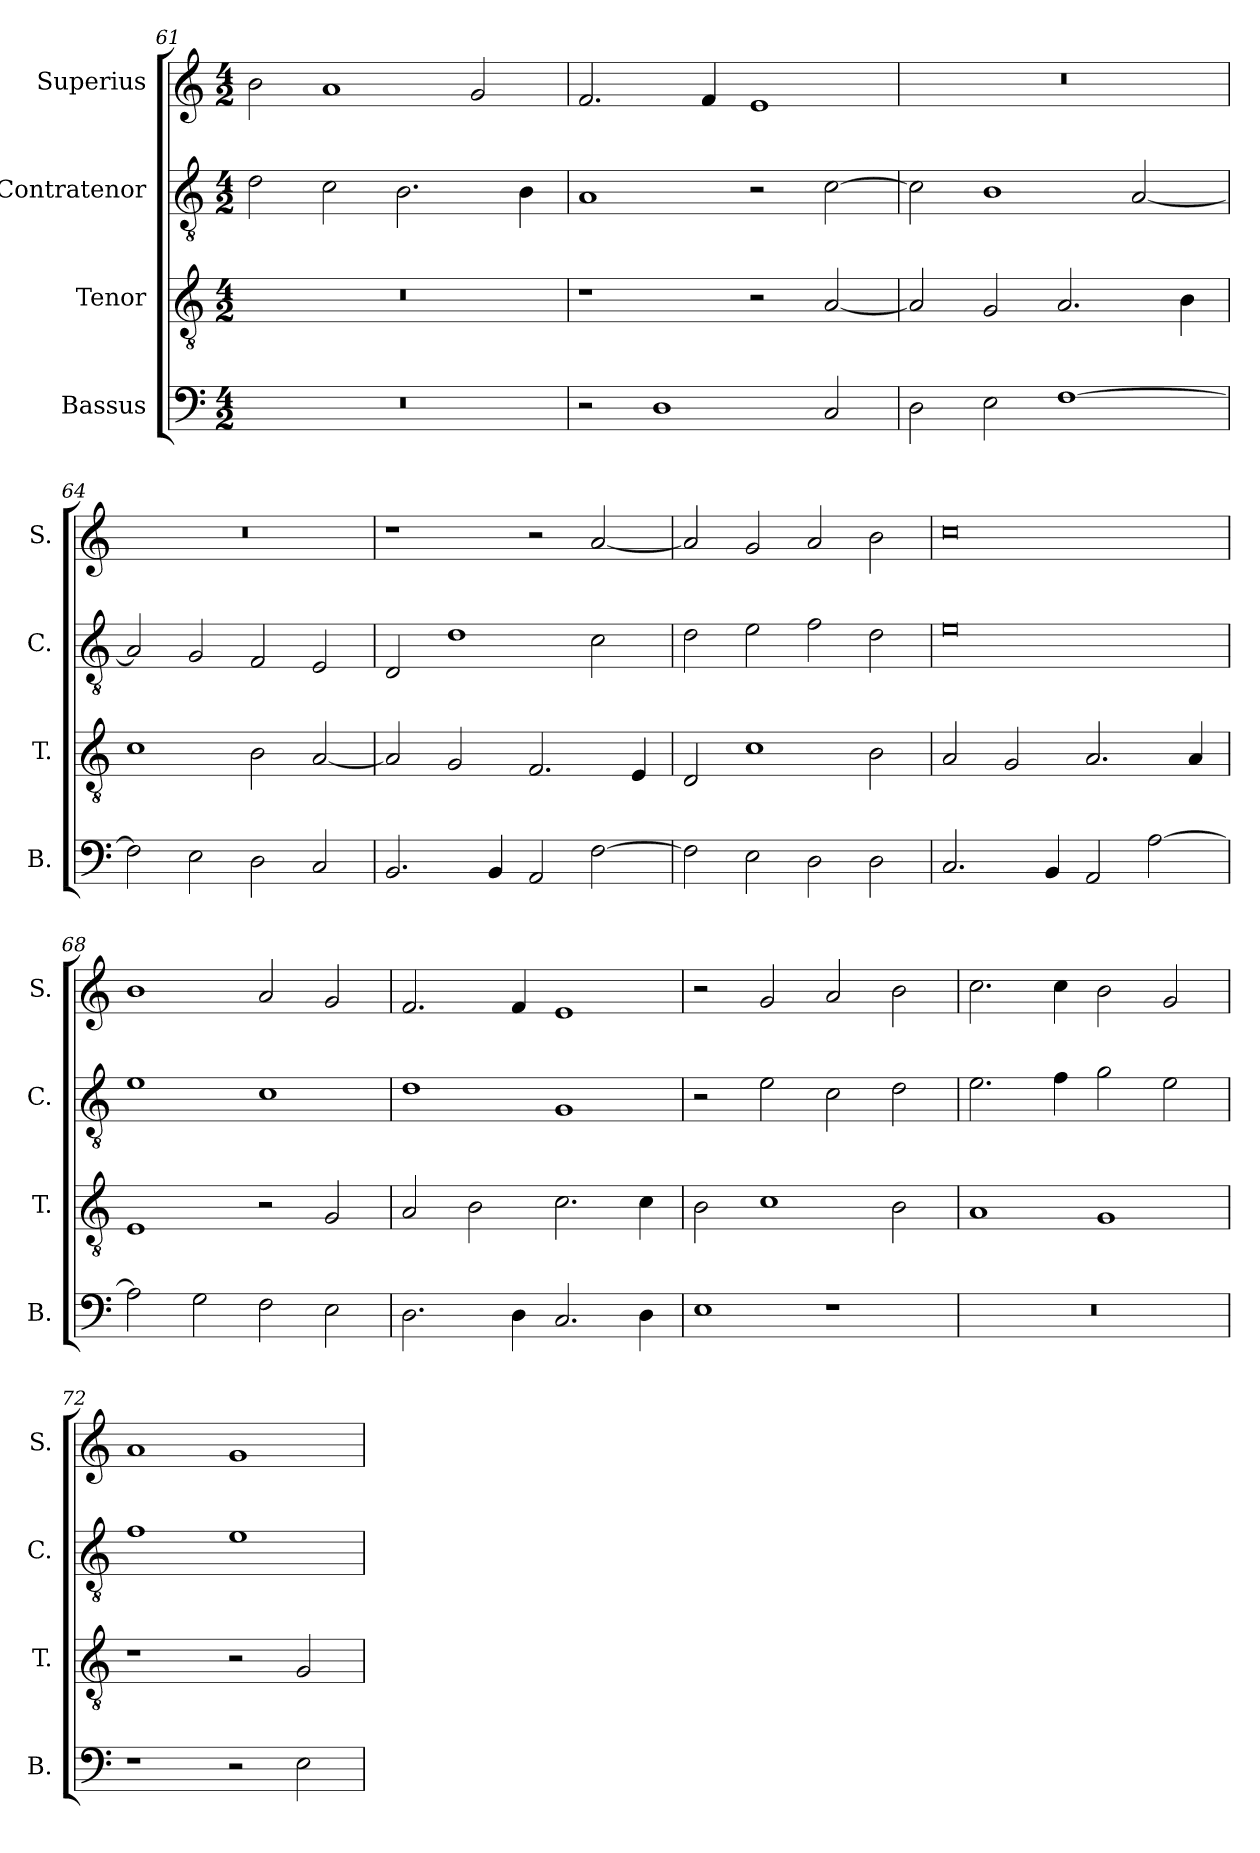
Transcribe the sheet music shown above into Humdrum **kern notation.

**kern	**kern	**kern	**kern
*part4	*part3	*part2	*part1
*staff4	*staff3	*staff2	*staff1
*I"Bassus	*I"Tenor	*I"Contratenor	*I"Superius
*I'B.	*I'T.	*I'C.	*I'S.
!!LO:PB:g=z
*clefF4	*clefGv2	*clefGv2	*clefG2
*k[]	*k[]	*k[]	*k[]
*M4/2	*M4/2	*M4/2	*M4/2
=61	=61	=61	=61
0r	0r	2d\	2b\
.	.	2c\	1a
.	.	2.B\	.
.	.	.	2g/
.	.	4B\	.
=62	=62	=62	=62
2r	1r	1A	2.f/
1D	.	.	.
.	.	.	4f/
.	2r	2r	1e
2C/	[2A/	[2c\	.
=63	=63	=63	=63
2D\	2A/]	2c\]	0r
2E\	2G/	1B	.
[1F	2.A/	.	.
.	.	[2A/	.
.	4B\	.	.
=64	=64	=64	=64
2F\]	1c	2A/]	0r
2E\	.	2G/	.
2D\	2B\	2F/	.
2C/	[2A/	2E/	.
!!LO:LB:g=z
=65	=65	=65	=65
2.BB/	2A/]	2D/	1r
.	2G/	1d	.
4BB/	.	.	.
2AA/	2.F/	.	2r
[2F\	.	2c\	[2a/
.	4E/	.	.
=66	=66	=66	=66
2F\]	2D/	2d\	2a/]
2E\	1c	2e\	2g/
2D\	.	2f\	2a/
2D\	2B\	2d\	2b\
=67	=67	=67	=67
2.C/	2A/	0e	0cc
.	2G/	.	.
4BB/	.	.	.
2AA/	2.A/	.	.
[2A\	.	.	.
.	4A/	.	.
=68	=68	=68	=68
2A\]	1E	1e	1b
2G\	.	.	.
2F\	2r	1c	2a/
2E\	2G/	.	2g/
!!LO:LB:g=z
=69	=69	=69	=69
2.D\	2A/	1d	2.f/
.	2B\	.	.
4D\	.	.	4f/
2.C/	2.c\	1G	1e
4D\	4c\	.	.
=70	=70	=70	=70
1E	2B\	2r	2r
.	1c	2e\	2g/
1r	.	2c\	2a/
.	2B\	2d\	2b\
=71	=71	=71	=71
0r	1A	2.e\	2.cc\
.	.	4f\	4cc\
.	1G	2g\	2b\
.	.	2e\	2g/
=72	=72	=72	=72
1r	1r	1f	1a
2r	2r	1e	1g
2E\	2G/	.	.
=	=	=	=
*-	*-	*-	*-
